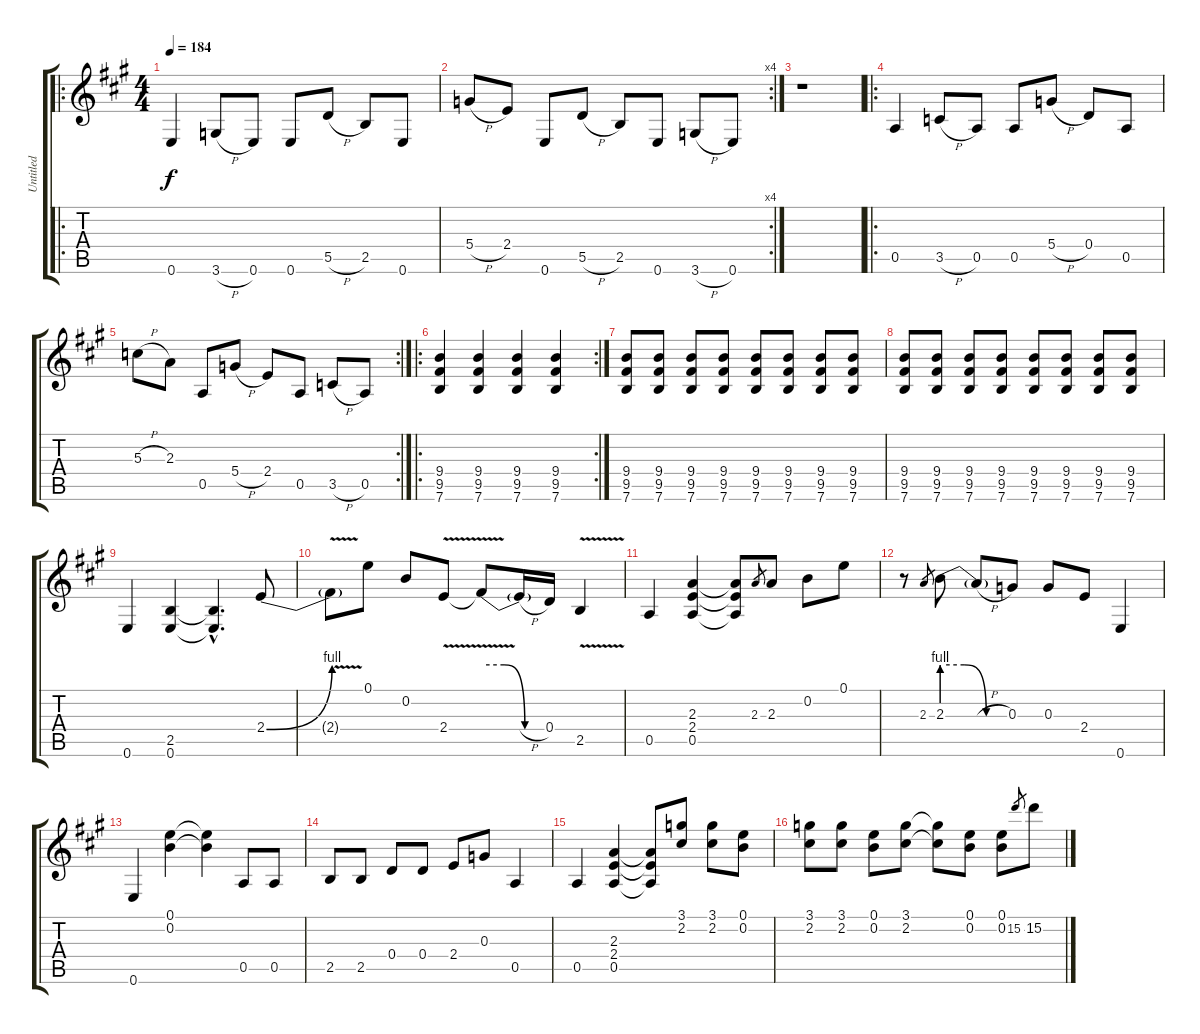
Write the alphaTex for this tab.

\track ("Untitled" "Untitled") {instrument distortionguitar}
\staff {score tabs}
\tuning (E4 B3 G3 D3 A2 E2) {hide}
\ro
\ts (4 4)
\tempo 184
\clef g2
\ks a
0.6.4{dy f} 3.6{h}.8 0.6.8 0.6.8 5.5{h}.8 2.5.8 0.6.8 |
\rc 4
5.4{h}.8 2.4.8 0.6.8 5.5{h}.8 2.5.8 0.6.8 3.6{h}.8 0.6.8 |
r.1 |
\ro
0.5.4 3.5{h}.8 0.5.8 0.5.8 5.4{h}.8 0.4.8 0.5.8 |
\rc 2
5.3{h}.8 2.3.8 0.5.8 5.4{h}.8 2.4.8 0.5.8 3.5{h}.8 0.5.8 |
\ro
\rc 2
(9.4 9.5 7.6).4 (9.4 9.5 7.6).4 (9.4 9.5 7.6).4 (9.4 9.5 7.6).4 |
(9.4 9.5 7.6).8 (9.4 9.5 7.6).8 (9.4 9.5 7.6).8 (9.4 9.5 7.6).8 (9.4 9.5 7.6).8 (9.4 9.5 7.6).8 (9.4 9.5 7.6).8 (9.4 9.5 7.6).8 |
(9.4 9.5 7.6).8 (9.4 9.5 7.6).8 (9.4 9.5 7.6).8 (9.4 9.5 7.6).8 (9.4 9.5 7.6).8 (9.4 9.5 7.6).8 (9.4 9.5 7.6).8 (9.4 9.5 7.6).8 |
0.6.4 (2.5 0.6).4 (2.5{hac t} 0.6{hac t}).4{d} 2.4{be (bend 0 0 60 4)}.8 |
2.4{v t}.8 0.1.8 0.2.8 2.4{v}.8 2.4{be (custom 0 4 20 4 40 0 60 0) t}.8 2.4{h t}.16 0.4.16 2.5{v}.4 |
0.5.4 (2.3 2.4 0.5).4 (2.3{t} 2.4{t} 0.5{t}).8 2.3.8{gr} 2.3.8 0.2.8 0.1.8 |
r.8 2.3.8{gr} 2.3{be (custom 0 4 20 4 40 0 60 0)}.8 2.3{h t}.8 0.3.8 0.3.8 2.4.8 0.6.4 |
0.6.4 (0.1 0.2).4 (0.1{t} 0.2{t}).4 0.5.8 0.5.8 |
2.5.8 2.5.8 0.4.8 0.4.8 2.4.8 0.3.8 0.5.4 |
0.5.4 (2.3 2.4 0.5).4 (2.3{t} 2.4{t} 0.5{t}).8 (3.1 2.2).8 (3.1 2.2).8 (0.1 0.2).8 |
(3.1 2.2).8 (3.1 2.2).8 (0.1 0.2).8 (3.1 2.2).8 (3.1{t} 2.2{t}).8 (0.1 0.2).8 (0.1 0.2).8 15.2.8{gr} 15.2.8
